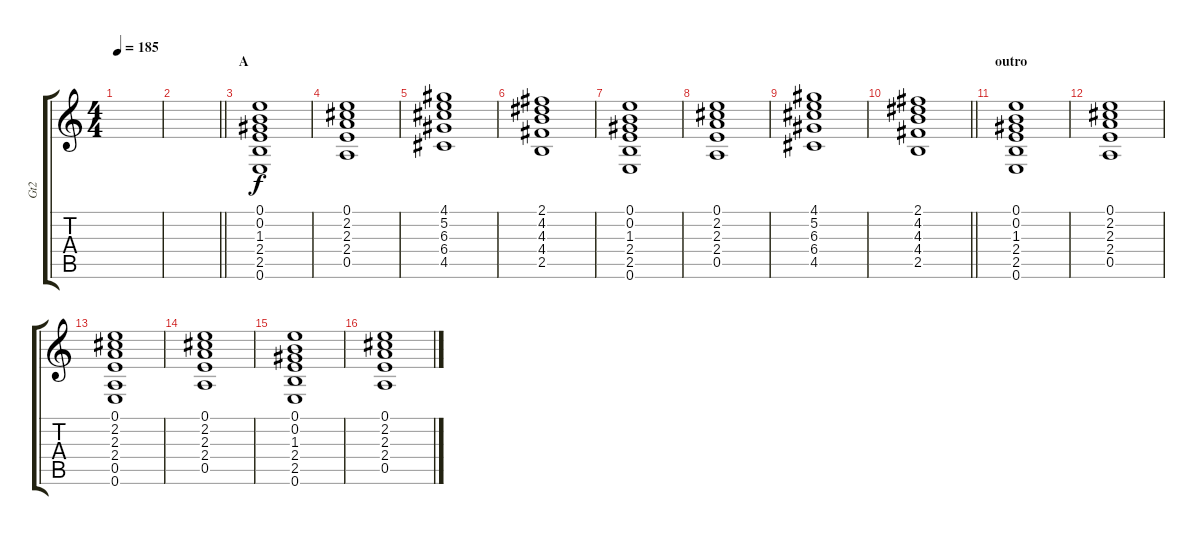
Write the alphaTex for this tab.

\track ("Gt2" "Gt2") {instrument distortionguitar}
\staff {score tabs}
\tuning (E4 B3 G3 D3 A2 E2) {hide}
\ts (4 4)
\tempo 185
\clef g2
\ks c
|
\barLineRight lightlight
|
\section ("" "A")
(0.1 0.2 1.3 2.4 2.5 0.6).1 |
(0.1 2.2 2.3 2.4 0.5).1 |
(4.1 5.2 6.3 6.4 4.5).1 |
(2.1 4.2 4.3 4.4 2.5).1 |
(0.1 0.2 1.3 2.4 2.5 0.6).1 |
(0.1 2.2 2.3 2.4 0.5).1 |
(4.1 5.2 6.3 6.4 4.5).1 |
\barLineRight lightlight
(2.1 4.2 4.3 4.4 2.5).1 |
\section ("" "outro")
(0.1 0.2 1.3 2.4 2.5 0.6).1 |
(0.1 2.2 2.3 2.4 0.5).1 |
(0.1 2.2 2.3 2.4 0.5 0.6).1 |
(0.1 2.2 2.3 2.4 0.5).1 |
(0.1 0.2 1.3 2.4 2.5 0.6).1 |
(0.1 2.2 2.3 2.4 0.5).1
